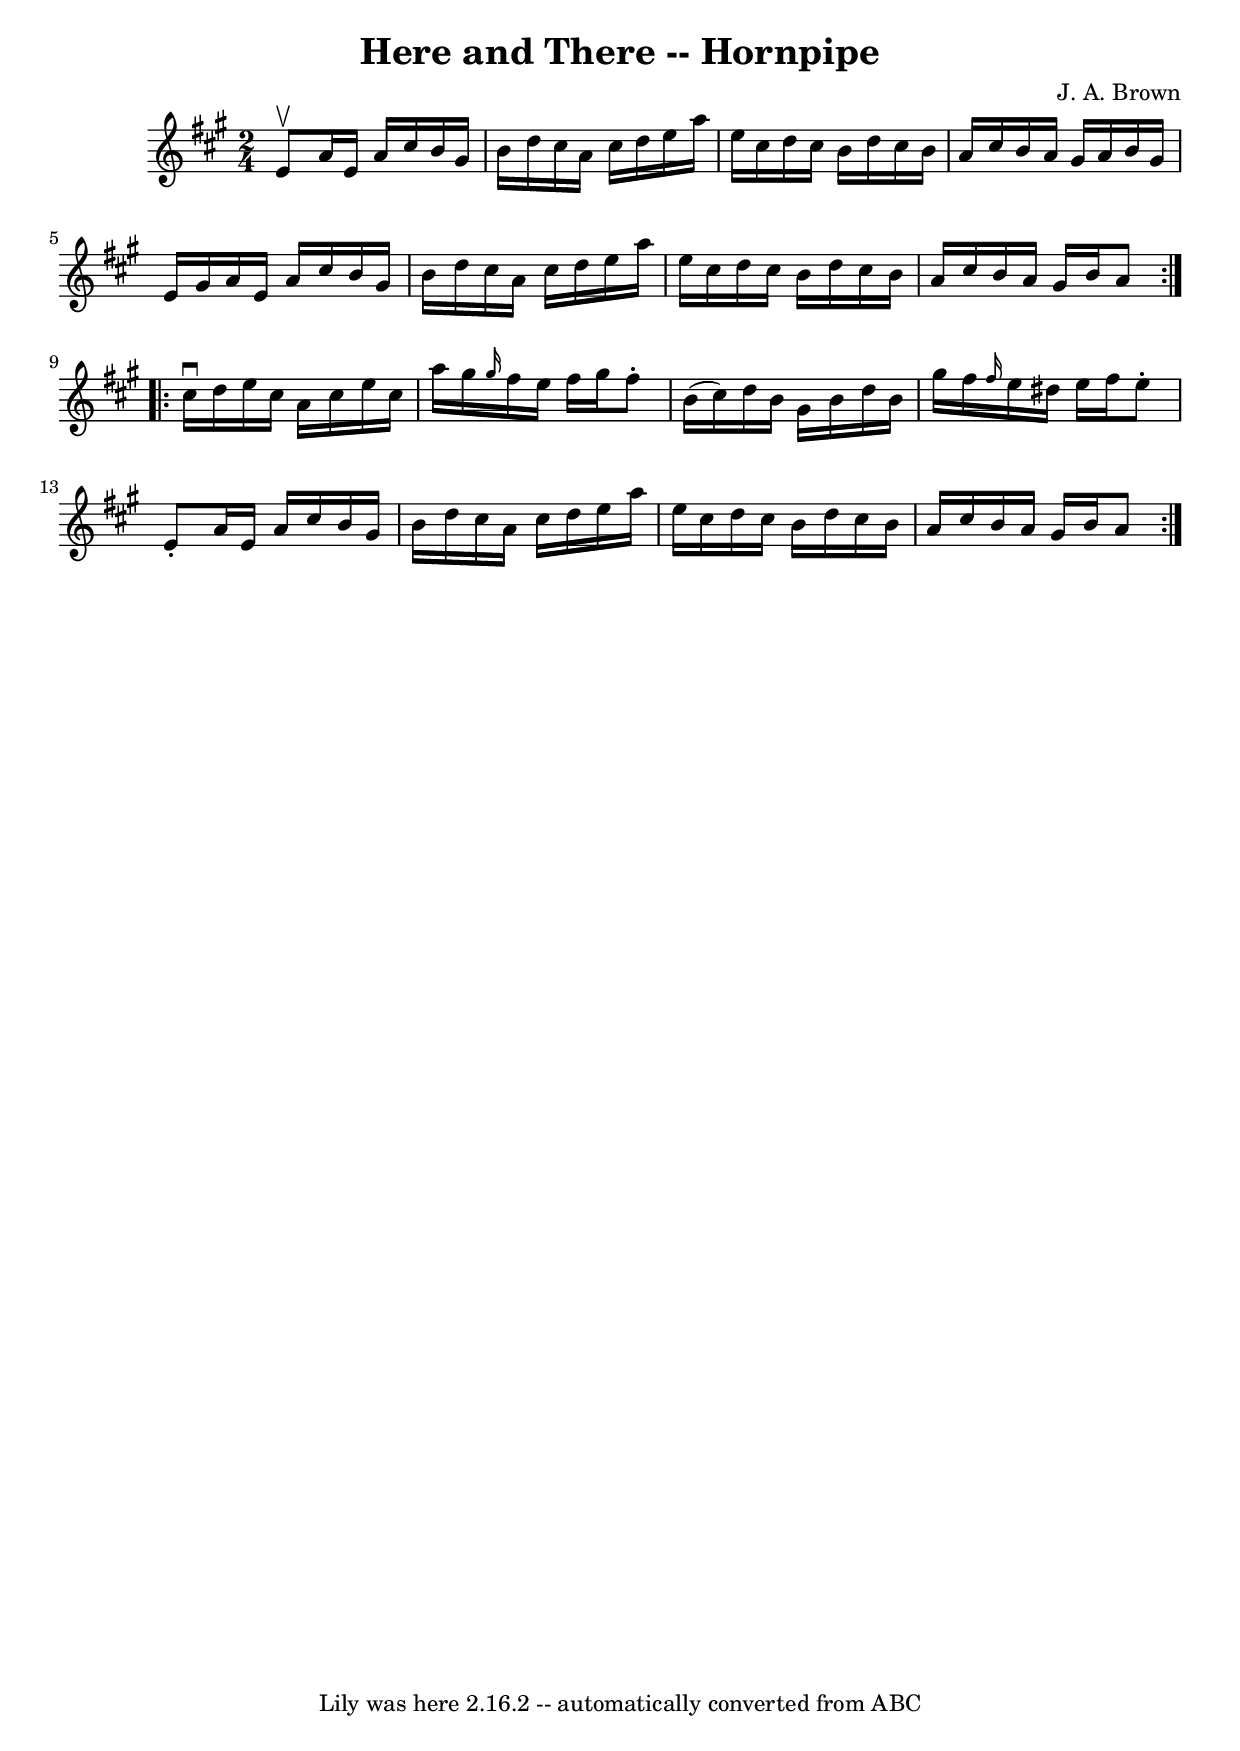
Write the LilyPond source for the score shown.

\version "2.7.40"
\include "Mammoth.ily"
\header {
	%% book = "Cole's 1000 Fiddle Tunes"
	composer = "J. A. Brown"
	crossRefNumber = "1"
	footnotes = ""
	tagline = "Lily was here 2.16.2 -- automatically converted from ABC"
	title = "Here and There -- Hornpipe"
}
voicedefault =  {


\repeat volta 2 {
\time 2/4 \key a \major e'8^\upbow |
 a'16 e'16 a'16    
cis''16 b'16 gis'16 b'16 d''16  |
 cis''16 a'16    
cis''16 d''16 e''16 a''16 e''16 cis''16  |
 d''16    
cis''16 b'16 d''16 cis''16 b'16 a'16 cis''16  |
 b'16 
 a'16 gis'16 a'16 b'16 gis'16 e'16 gis'16  |
     
a'16 e'16 a'16 cis''16 b'16 gis'16 b'16 d''16  |
   
cis''16 a'16 cis''16 d''16 e''16 a''16 e''16 cis''16  
|
 d''16 cis''16 b'16 d''16 cis''16 b'16 a'16    
cis''16  |
 b'16 a'16 gis'16 b'16 a'8  }     
\repeat volta 2 { cis''16^\downbow d''16  |
 e''16 cis''16    
a'16 cis''16 e''16 cis''16 a''16 gis''16  |
 \grace {    
gis''16  } fis''16 e''16 fis''16 gis''16 fis''8 -. b'16 (
cis''16) |
 d''16 b'16 gis'16 b'16 d''16 b'16    
gis''16 fis''16  |
 \grace { fis''16  } e''16 dis''16 e''16 
 fis''16 e''8 -. e'8 -. |
 a'16 e'16 a'16 cis''16    
b'16 gis'16 b'16 d''16  |
 cis''16 a'16 cis''16 d''16 
 e''16 a''16 e''16 cis''16  |
 d''16 cis''16 b'16    
d''16 cis''16 b'16 a'16 cis''16  |
 b'16 a'16 gis'16  
 b'16 a'8  }   
}

\score{
    <<

	\context Staff="default"
	{
	    \voicedefault 
	}

    >>
	\layout {
	}
	\midi {}
}
